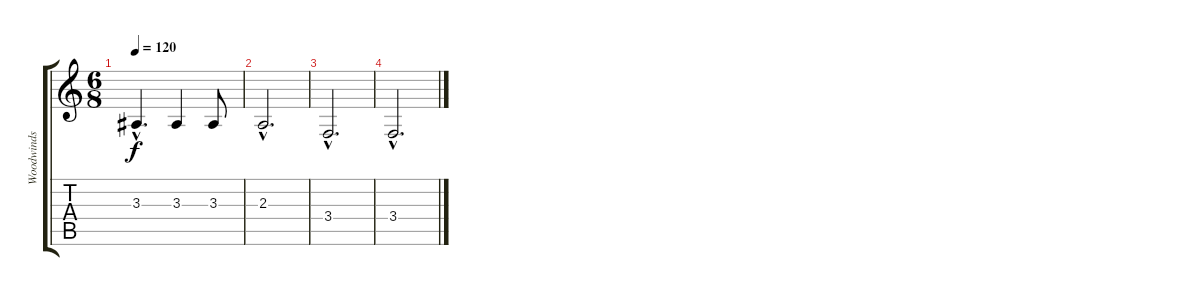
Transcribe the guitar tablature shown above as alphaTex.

\track ("Woodwinds 2" "Woodwinds ") {instrument clarinet}
\staff {score tabs}
\tuning (E4 B3 G3 D3 A2 E2) {hide}
\ts (6 8)
\tempo 120
\clef g2
\ks c
3.3{hac}.4{d dy f} 3.3.4 3.3.8 |
2.3{hac}.2{d} |
3.4{hac}.2{d} |
3.4{hac}.2{d}
